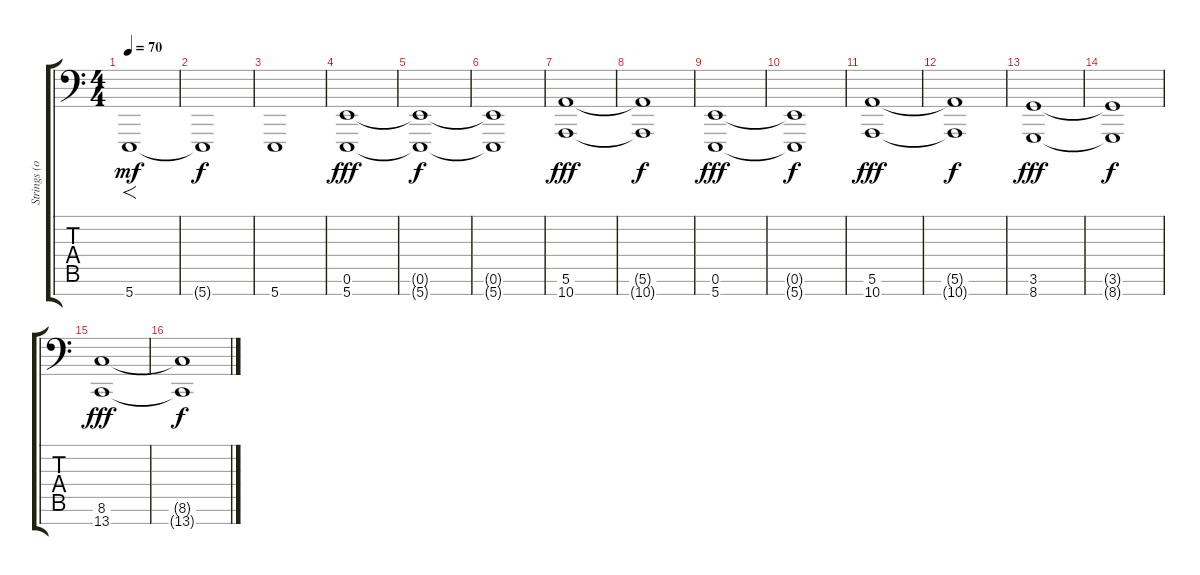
\track ("Strings (overdub)" "Strings (o") {instrument stringensemble1}
\staff {score tabs}
\tuning (E4 B3 G3 D3 A2 E2 B0) {hide}
\ts (4 4)
\tempo 70
\clef f4
\ks c
5.7.1{f dy mf instrument stringensemble1} |
5.7{t}.1{dy f} |
5.7.1 |
(0.6 5.7).1{dy fff} |
(0.6{t} 5.7{t}).1{dy f} |
(0.6{t} 5.7{t}).1 |
(5.6 10.7).1{dy fff} |
(5.6{t} 10.7{t}).1{dy f} |
(0.6 5.7).1{dy fff} |
(0.6{t} 5.7{t}).1{dy f} |
(5.6 10.7).1{dy fff} |
(5.6{t} 10.7{t}).1{dy f} |
(3.6 8.7).1{dy fff} |
(3.6{t} 8.7{t}).1{dy f} |
(8.6 13.7).1{dy fff} |
(8.6{t} 13.7{t}).1{dy f}
